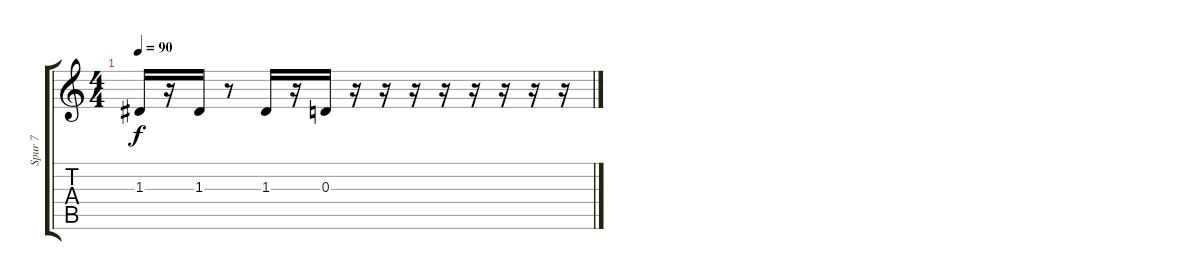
\track ("Spur 7" "Spur 7") {instrument electricbassfinger}
\staff {score tabs}
\tuning (C4 G3 D3 A2 E2 B1) {hide}
\ts (4 4)
\tempo 90
\clef g2
\ks c
1.3.16{dy f} r.16 1.3.16 r.8 1.3.16 r.16 0.3.16 r.16 r.16 r.16 r.16 r.16 r.16 r.16 r.16
